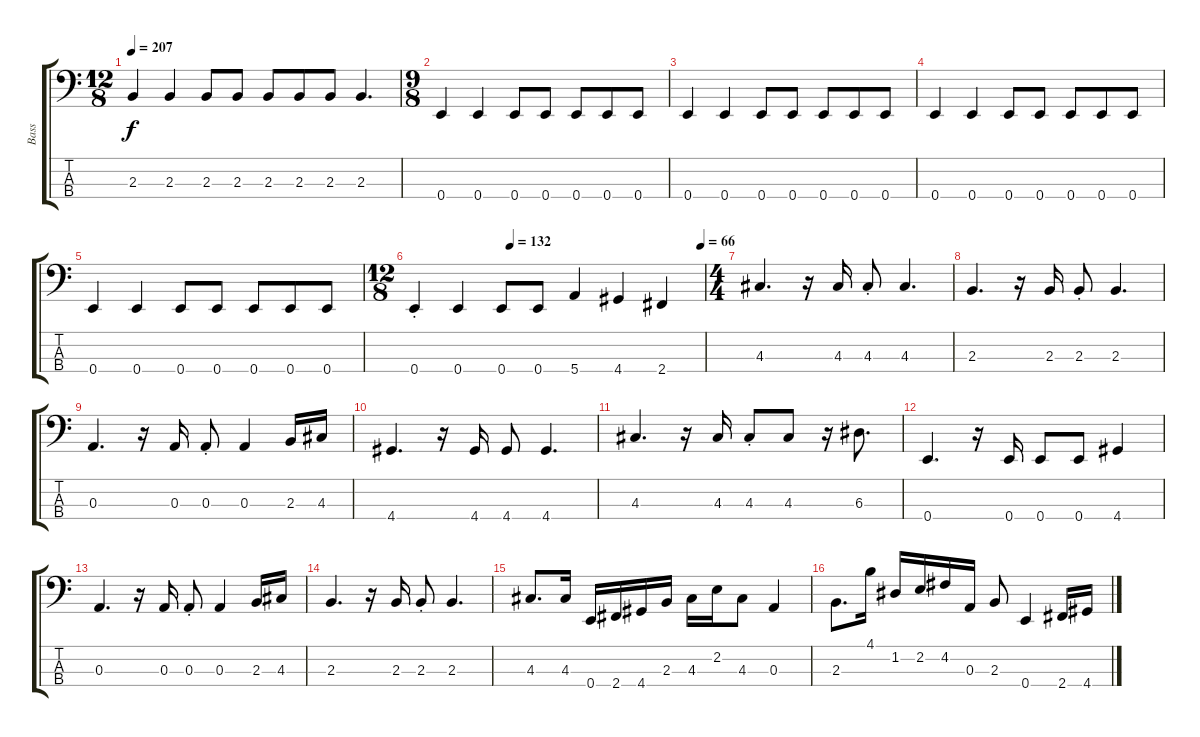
\track ("Bass" "Bass") {instrument electricbassfinger}
\staff {score tabs}
\tuning (G2 D2 A1 E1) {hide}
\ts (12 8)
\tempo 207
\clef f4
\ks c
2.3.4{dy f} 2.3.4 2.3.8 2.3.8 2.3.8 2.3.8 2.3.8 2.3.4{d} |
\ts (9 8)
0.4.4 0.4.4 0.4.8 0.4.8 0.4.8 0.4.8 0.4.8 |
0.4.4 0.4.4 0.4.8 0.4.8 0.4.8 0.4.8 0.4.8 |
0.4.4 0.4.4 0.4.8 0.4.8 0.4.8 0.4.8 0.4.8 |
0.4.4 0.4.4 0.4.8 0.4.8 0.4.8 0.4.8 0.4.8 |
\ts (12 8)
\tempo (132 0.3333333333333333)
\tempo (66 0.9895833333333334)
0.4{st}.4 0.4.4 0.4.8 0.4.8 5.4.4 4.4.4 2.4.4 |
\ts (4 4)
4.3.4{d} r.16 4.3.16 4.3{st}.8 4.3.4{d} |
2.3.4{d} r.16 2.3.16 2.3{st}.8 2.3.4{d} |
0.3.4{d} r.16 0.3.16 0.3{st}.8 0.3.4 2.3.16 4.3.16 |
4.4.4{d} r.16 4.4.16 4.4.8 4.4.4{d} |
4.3.4{d} r.16 4.3.16 4.3{st}.8 4.3.8 r.16 6.3.8{d} |
0.4.4{d} r.16 0.4.16 0.4.8 0.4.8 4.4.4 |
0.3.4{d} r.16 0.3.16 0.3{st}.8 0.3.4 2.3.16 4.3.16 |
2.3.4{d} r.16 2.3.16 2.3{st}.8 2.3.4{d} |
4.3.8{d} 4.3.16 0.4.16 2.4.16 4.4.16 2.3.16 4.3.16 2.2.16 4.3.8 0.3.4 |
2.3.8{d} 4.1.16 1.2.16 2.2.16 4.2.16 0.3.16 2.3.8 0.4.4 2.4.16 4.4.16
